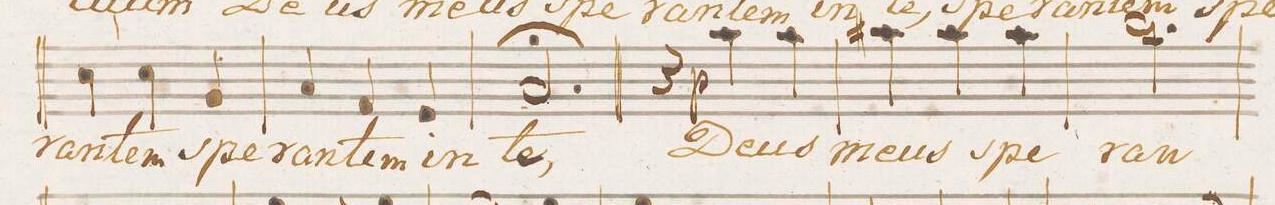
**kern	**text	**dynam
*I"Basso.	*	*
*clefF4	*	*
*k[f#]	*	*
*M3/4	*	*
4E\	-ran-	.
4E\	-tem	.
4BB/	spe-	.
=35	=35	=35
4C/	-ran-	.
4AA/	-tem	.
4GG/	in	.
=36	=36	=36
2.C;>/	te,	.
=37||	=37||	=37||
4r	.	.
4c\	De-	p
4c\	-us	.
=38	=38	=38
4c#X\	me-	.
4c#\	-us	.
4c#\	spe-	.
=39	=39	=39
2.d\	-ran-	.
=40	=40	=40
*-	*-	*-
